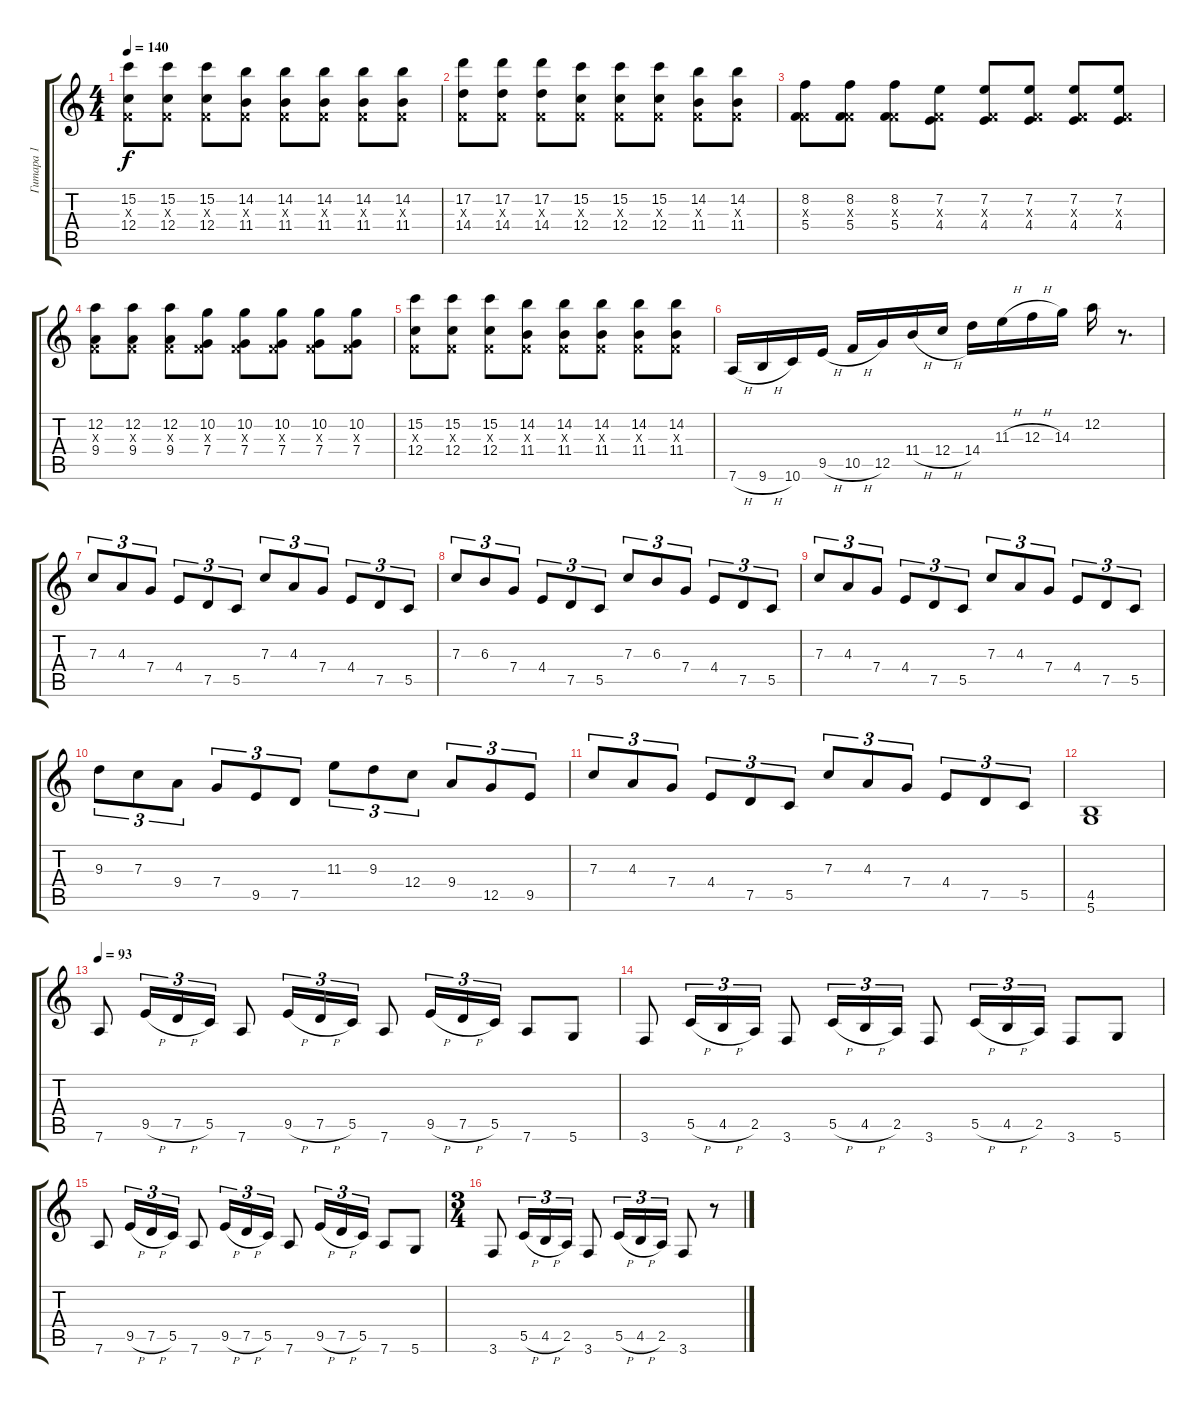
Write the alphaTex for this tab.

\track ("Гитара 1" "Гитара 1") {instrument overdrivenguitar}
\staff {score tabs}
\tuning (D4 A3 F3 C3 G2 D2) {hide}
\ts (4 4)
\tempo 140
\clef g2
\ks c
(15.2 0.3{x} 12.4).8{dy f} (15.2 0.3{x} 12.4).8 (15.2 0.3{x} 12.4).8 (14.2 0.3{x} 11.4).8 (14.2 0.3{x} 11.4).8 (14.2 0.3{x} 11.4).8 (14.2 0.3{x} 11.4).8 (14.2 0.3{x} 11.4).8 |
(17.2 0.3{x} 14.4).8 (17.2 0.3{x} 14.4).8 (17.2 0.3{x} 14.4).8 (15.2 0.3{x} 12.4).8 (15.2 0.3{x} 12.4).8 (15.2 0.3{x} 12.4).8 (14.2 0.3{x} 11.4).8 (14.2 0.3{x} 11.4).8 |
(8.2 0.3{x} 5.4).8 (8.2 0.3{x} 5.4).8 (8.2 0.3{x} 5.4).8 (7.2 0.3{x} 4.4).8 (7.2 0.3{x} 4.4).8 (7.2 0.3{x} 4.4).8 (7.2 0.3{x} 4.4).8 (7.2 0.3{x} 4.4).8 |
(12.2 0.3{x} 9.4).8 (12.2 0.3{x} 9.4).8 (12.2 0.3{x} 9.4).8 (10.2 0.3{x} 7.4).8 (10.2 0.3{x} 7.4).8 (10.2 0.3{x} 7.4).8 (10.2 0.3{x} 7.4).8 (10.2 0.3{x} 7.4).8 |
(15.2 0.3{x} 12.4).8 (15.2 0.3{x} 12.4).8 (15.2 0.3{x} 12.4).8 (14.2 0.3{x} 11.4).8 (14.2 0.3{x} 11.4).8 (14.2 0.3{x} 11.4).8 (14.2 0.3{x} 11.4).8 (14.2 0.3{x} 11.4).8 |
7.6{h}.16 9.6{h}.16 10.6.16 9.5{h}.16 10.5{h}.16 12.5.16 11.4{h}.16 12.4{h}.16 14.4.16 11.3{h}.16 12.3{h}.16 14.3.16 12.2.16 r.8{d} |
7.3.8{tu (3 2)} 4.3.8{tu (3 2)} 7.4.8{tu (3 2)} 4.4.8{tu (3 2)} 7.5.8{tu (3 2)} 5.5.8{tu (3 2)} 7.3.8{tu (3 2)} 4.3.8{tu (3 2)} 7.4.8{tu (3 2)} 4.4.8{tu (3 2)} 7.5.8{tu (3 2)} 5.5.8{tu (3 2)} |
7.3.8{tu (3 2)} 6.3.8{tu (3 2)} 7.4.8{tu (3 2)} 4.4.8{tu (3 2)} 7.5.8{tu (3 2)} 5.5.8{tu (3 2)} 7.3.8{tu (3 2)} 6.3.8{tu (3 2)} 7.4.8{tu (3 2)} 4.4.8{tu (3 2)} 7.5.8{tu (3 2)} 5.5.8{tu (3 2)} |
7.3.8{tu (3 2)} 4.3.8{tu (3 2)} 7.4.8{tu (3 2)} 4.4.8{tu (3 2)} 7.5.8{tu (3 2)} 5.5.8{tu (3 2)} 7.3.8{tu (3 2)} 4.3.8{tu (3 2)} 7.4.8{tu (3 2)} 4.4.8{tu (3 2)} 7.5.8{tu (3 2)} 5.5.8{tu (3 2)} |
9.3.8{tu (3 2)} 7.3.8{tu (3 2)} 9.4.8{tu (3 2)} 7.4.8{tu (3 2)} 9.5.8{tu (3 2)} 7.5.8{tu (3 2)} 11.3.8{tu (3 2)} 9.3.8{tu (3 2)} 12.4.8{tu (3 2)} 9.4.8{tu (3 2)} 12.5.8{tu (3 2)} 9.5.8{tu (3 2)} |
7.3.8{tu (3 2)} 4.3.8{tu (3 2)} 7.4.8{tu (3 2)} 4.4.8{tu (3 2)} 7.5.8{tu (3 2)} 5.5.8{tu (3 2)} 7.3.8{tu (3 2)} 4.3.8{tu (3 2)} 7.4.8{tu (3 2)} 4.4.8{tu (3 2)} 7.5.8{tu (3 2)} 5.5.8{tu (3 2)} |
(4.5 5.6).1 |
\tempo 93
7.6.8 9.5{h}.16{tu (3 2)} 7.5{h}.16{tu (3 2)} 5.5.16{tu (3 2)} 7.6.8 9.5{h}.16{tu (3 2)} 7.5{h}.16{tu (3 2)} 5.5.16{tu (3 2)} 7.6.8 9.5{h}.16{tu (3 2)} 7.5{h}.16{tu (3 2)} 5.5.16{tu (3 2)} 7.6.8 5.6.8 |
3.6.8 5.5{h}.16{tu (3 2)} 4.5{h}.16{tu (3 2)} 2.5.16{tu (3 2)} 3.6.8 5.5{h}.16{tu (3 2)} 4.5{h}.16{tu (3 2)} 2.5.16{tu (3 2)} 3.6.8 5.5{h}.16{tu (3 2)} 4.5{h}.16{tu (3 2)} 2.5.16{tu (3 2)} 3.6.8 5.6.8 |
7.6.8 9.5{h}.16{tu (3 2)} 7.5{h}.16{tu (3 2)} 5.5.16{tu (3 2)} 7.6.8 9.5{h}.16{tu (3 2)} 7.5{h}.16{tu (3 2)} 5.5.16{tu (3 2)} 7.6.8 9.5{h}.16{tu (3 2)} 7.5{h}.16{tu (3 2)} 5.5.16{tu (3 2)} 7.6.8 5.6.8 |
\ts (3 4)
3.6.8 5.5{h}.16{tu (3 2)} 4.5{h}.16{tu (3 2)} 2.5.16{tu (3 2)} 3.6.8 5.5{h}.16{tu (3 2)} 4.5{h}.16{tu (3 2)} 2.5.16{tu (3 2)} 3.6.8 r.8
